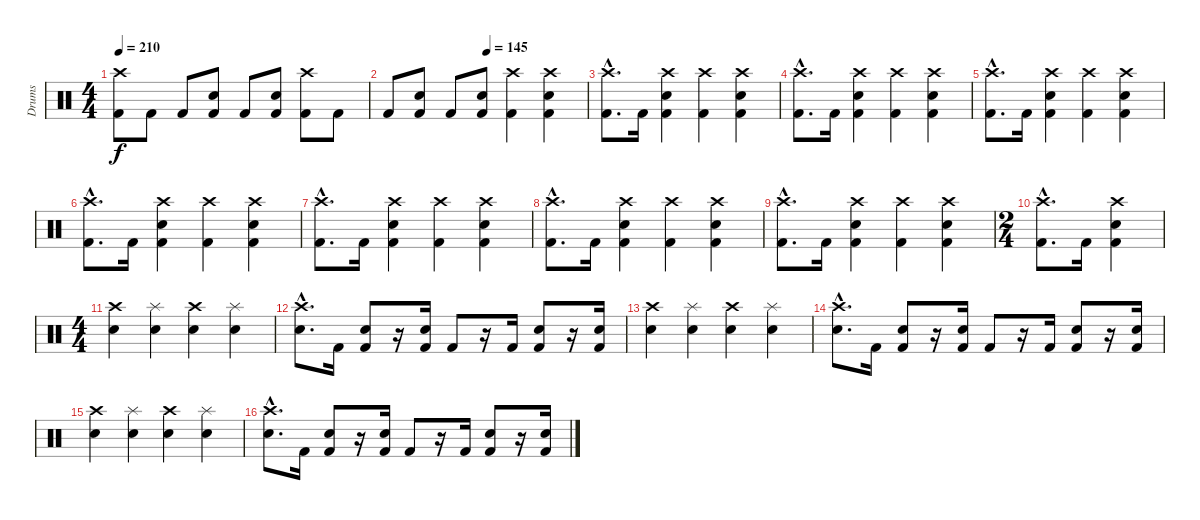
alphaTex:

\track ("Drums" "Drums") {instrument percussion}
\staff {score}
\articulation defaults
\ts (4 4)
\tempo 210
\clef neutral
\ks c
("Crash high (hit)" "Kick (hit) 2").8{dy f} "Kick (hit) 2".8 "Kick (hit) 2".8 ("Kick (hit) 2" "Electric Snare (hit)").8 "Kick (hit) 2".8 ("Kick (hit) 2" "Electric Snare (hit)").8 ("Crash high (hit)" "Kick (hit) 2").8 "Kick (hit) 2".8 |
\tempo (145 0.5)
"Kick (hit) 2".8 ("Kick (hit) 2" "Electric Snare (hit)").8 "Kick (hit) 2".8 ("Kick (hit) 2" "Electric Snare (hit)").8 ("Crash high (hit)" "Kick (hit) 2").4 ("Crash high (hit)" "Kick (hit) 2" "Electric Snare (hit)").4 |
("Crash high (hit)"{hac} "Kick (hit) 2"{hac}).8{d} "Kick (hit) 2".16 ("Crash high (hit)" "Kick (hit) 2" "Electric Snare (hit)").4 ("Crash high (hit)" "Kick (hit) 2").4 ("Crash high (hit)" "Kick (hit) 2" "Electric Snare (hit)").4 |
("Crash high (hit)"{hac} "Kick (hit) 2"{hac}).8{d} "Kick (hit) 2".16 ("Crash high (hit)" "Kick (hit) 2" "Electric Snare (hit)").4 ("Crash high (hit)" "Kick (hit) 2").4 ("Crash high (hit)" "Kick (hit) 2" "Electric Snare (hit)").4 |
("Crash high (hit)"{hac} "Kick (hit) 2"{hac}).8{d} "Kick (hit) 2".16 ("Crash high (hit)" "Kick (hit) 2" "Electric Snare (hit)").4 ("Crash high (hit)" "Kick (hit) 2").4 ("Crash high (hit)" "Kick (hit) 2" "Electric Snare (hit)").4 |
("Crash high (hit)"{hac} "Kick (hit) 2"{hac}).8{d} "Kick (hit) 2".16 ("Crash high (hit)" "Kick (hit) 2" "Electric Snare (hit)").4 ("Crash high (hit)" "Kick (hit) 2").4 ("Crash high (hit)" "Kick (hit) 2" "Electric Snare (hit)").4 |
("Crash high (hit)"{hac} "Kick (hit) 2"{hac}).8{d} "Kick (hit) 2".16 ("Crash high (hit)" "Kick (hit) 2" "Electric Snare (hit)").4 ("Crash high (hit)" "Kick (hit) 2").4 ("Crash high (hit)" "Kick (hit) 2" "Electric Snare (hit)").4 |
("Crash high (hit)"{hac} "Kick (hit) 2"{hac}).8{d} "Kick (hit) 2".16 ("Crash high (hit)" "Kick (hit) 2" "Electric Snare (hit)").4 ("Crash high (hit)" "Kick (hit) 2").4 ("Crash high (hit)" "Kick (hit) 2" "Electric Snare (hit)").4 |
("Crash high (hit)"{hac} "Kick (hit) 2"{hac}).8{d} "Kick (hit) 2".16 ("Crash high (hit)" "Kick (hit) 2" "Electric Snare (hit)").4 ("Crash high (hit)" "Kick (hit) 2").4 ("Crash high (hit)" "Kick (hit) 2" "Electric Snare (hit)").4 |
\ts (2 4)
("Crash high (hit)"{hac} "Kick (hit) 2"{hac}).8{d} "Kick (hit) 2".16 ("Crash high (hit)" "Kick (hit) 2" "Electric Snare (hit)").4 |
\ts (4 4)
("Crash high (hit)" "Electric Snare (hit)").4 ("Splash (hit)" "Electric Snare (hit)").4 ("Crash high (hit)" "Electric Snare (hit)").4 ("Splash (hit)" "Electric Snare (hit)").4 |
("Crash high (hit)"{hac} "Electric Snare (hit)"{hac}).8{d} "Kick (hit) 2".16 ("Electric Snare (hit)" "Kick (hit) 2").8 r.16 ("Electric Snare (hit)" "Kick (hit) 2").16 "Kick (hit) 2".8 r.16 "Kick (hit) 2".16 ("Electric Snare (hit)" "Kick (hit) 2").8 r.16 ("Electric Snare (hit)" "Kick (hit) 2").16 |
("Crash high (hit)" "Electric Snare (hit)").4 ("Splash (hit)" "Electric Snare (hit)").4 ("Crash high (hit)" "Electric Snare (hit)").4 ("Splash (hit)" "Electric Snare (hit)").4 |
("Crash high (hit)"{hac} "Electric Snare (hit)"{hac}).8{d} "Kick (hit) 2".16 ("Electric Snare (hit)" "Kick (hit) 2").8 r.16 ("Electric Snare (hit)" "Kick (hit) 2").16 "Kick (hit) 2".8 r.16 "Kick (hit) 2".16 ("Electric Snare (hit)" "Kick (hit) 2").8 r.16 ("Electric Snare (hit)" "Kick (hit) 2").16 |
("Crash high (hit)" "Electric Snare (hit)").4 ("Splash (hit)" "Electric Snare (hit)").4 ("Crash high (hit)" "Electric Snare (hit)").4 ("Splash (hit)" "Electric Snare (hit)").4 |
("Crash high (hit)"{hac} "Electric Snare (hit)"{hac}).8{d} "Kick (hit) 2".16 ("Electric Snare (hit)" "Kick (hit) 2").8 r.16 ("Electric Snare (hit)" "Kick (hit) 2").16 "Kick (hit) 2".8 r.16 "Kick (hit) 2".16 ("Electric Snare (hit)" "Kick (hit) 2").8 r.16 ("Electric Snare (hit)" "Kick (hit) 2").16
